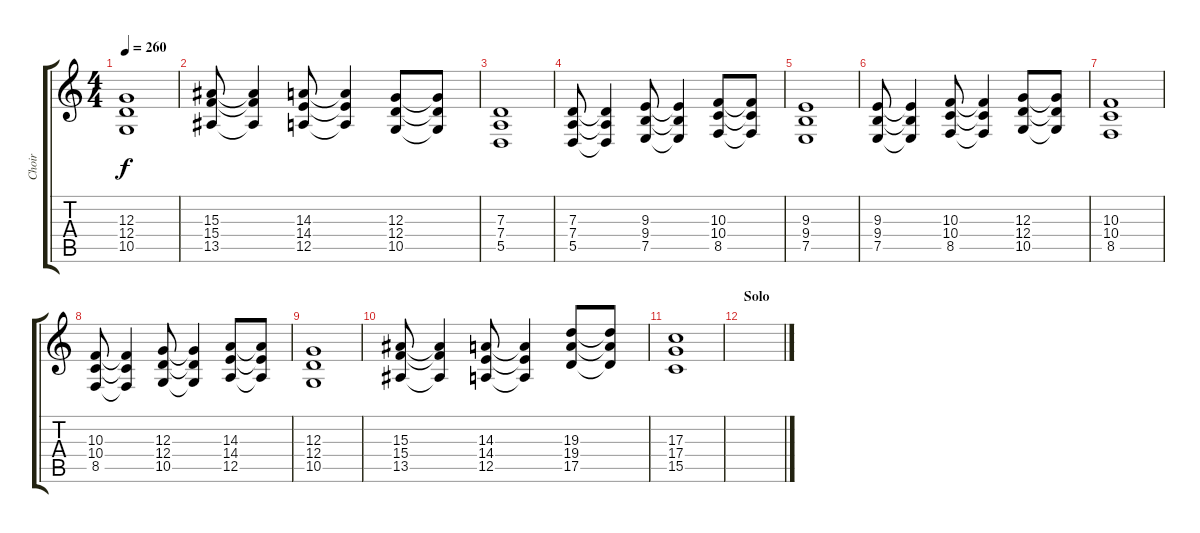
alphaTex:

\track ("Choir" "Choir") {instrument choiraahs}
\staff {score tabs}
\tuning (E4 B3 G3 D3 A2 E2) {hide}
\ts (4 4)
\tempo 260
\clef g2
\ks c
(12.3 12.4 10.5).1{dy f} |
(15.3 15.4 13.5).8 (15.3{t} 15.4{t} 13.5{t}).4 (14.3 14.4 12.5).8 (14.3{t} 14.4{t} 12.5{t}).4 (12.3 12.4 10.5).8 (12.3{t} 12.4{t} 10.5{t}).8 |
(7.3 7.4 5.5).1 |
(7.3 7.4 5.5).8 (7.3{t} 7.4{t} 5.5{t}).4 (9.3 9.4 7.5).8 (9.3{t} 9.4{t} 7.5{t}).4 (10.3 10.4 8.5).8 (10.3{t} 10.4{t} 8.5{t}).8 |
(9.3 9.4 7.5).1 |
(9.3 9.4 7.5).8 (9.3{t} 9.4{t} 7.5{t}).4 (10.3 10.4 8.5).8 (10.3{t} 10.4{t} 8.5{t}).4 (12.3 12.4 10.5).8 (12.3{t} 12.4{t} 10.5{t}).8 |
(10.3 10.4 8.5).1 |
(10.3 10.4 8.5).8 (10.3{t} 10.4{t} 8.5{t}).4 (12.3 12.4 10.5).8 (12.3{t} 12.4{t} 10.5{t}).4 (14.3 14.4 12.5).8 (14.3{t} 14.4{t} 12.5{t}).8 |
(12.3 12.4 10.5).1 |
(15.3 15.4 13.5).8 (15.3{t} 15.4{t} 13.5{t}).4 (14.3 14.4 12.5).8 (14.3{t} 14.4{t} 12.5{t}).4 (19.3 19.4 17.5).8 (19.3{t} 19.4{t} 17.5{t}).8 |
(17.3 17.4 15.5).1 |
\section ("" "Solo")
